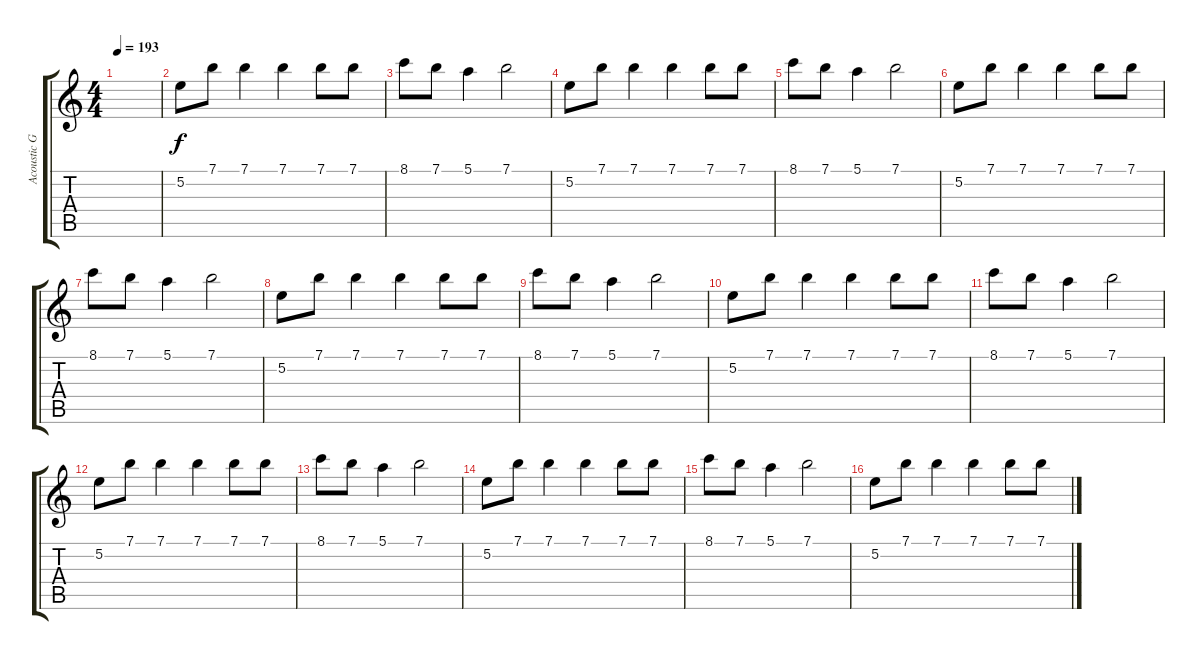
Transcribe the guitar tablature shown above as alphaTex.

\track ("Acoustic Guitar" "Acoustic G") {instrument acousticguitarsteel}
\staff {score tabs}
\tuning (E4 B3 G3 D3 A2 E2) {hide}
\ts (4 4)
\tempo 193
\clef g2
\ks c
|
5.2.8 7.1.8 7.1.4 7.1.4 7.1.8 7.1.8 |
8.1.8 7.1.8 5.1.4 7.1.2 |
5.2.8 7.1.8 7.1.4 7.1.4 7.1.8 7.1.8 |
8.1.8 7.1.8 5.1.4 7.1.2 |
5.2.8 7.1.8 7.1.4 7.1.4 7.1.8 7.1.8 |
8.1.8 7.1.8 5.1.4 7.1.2 |
5.2.8 7.1.8 7.1.4 7.1.4 7.1.8 7.1.8 |
8.1.8 7.1.8 5.1.4 7.1.2 |
5.2.8 7.1.8 7.1.4 7.1.4 7.1.8 7.1.8 |
8.1.8 7.1.8 5.1.4 7.1.2 |
5.2.8 7.1.8 7.1.4 7.1.4 7.1.8 7.1.8 |
8.1.8 7.1.8 5.1.4 7.1.2 |
5.2.8 7.1.8 7.1.4 7.1.4 7.1.8 7.1.8 |
8.1.8 7.1.8 5.1.4 7.1.2 |
5.2.8 7.1.8 7.1.4 7.1.4 7.1.8 7.1.8
